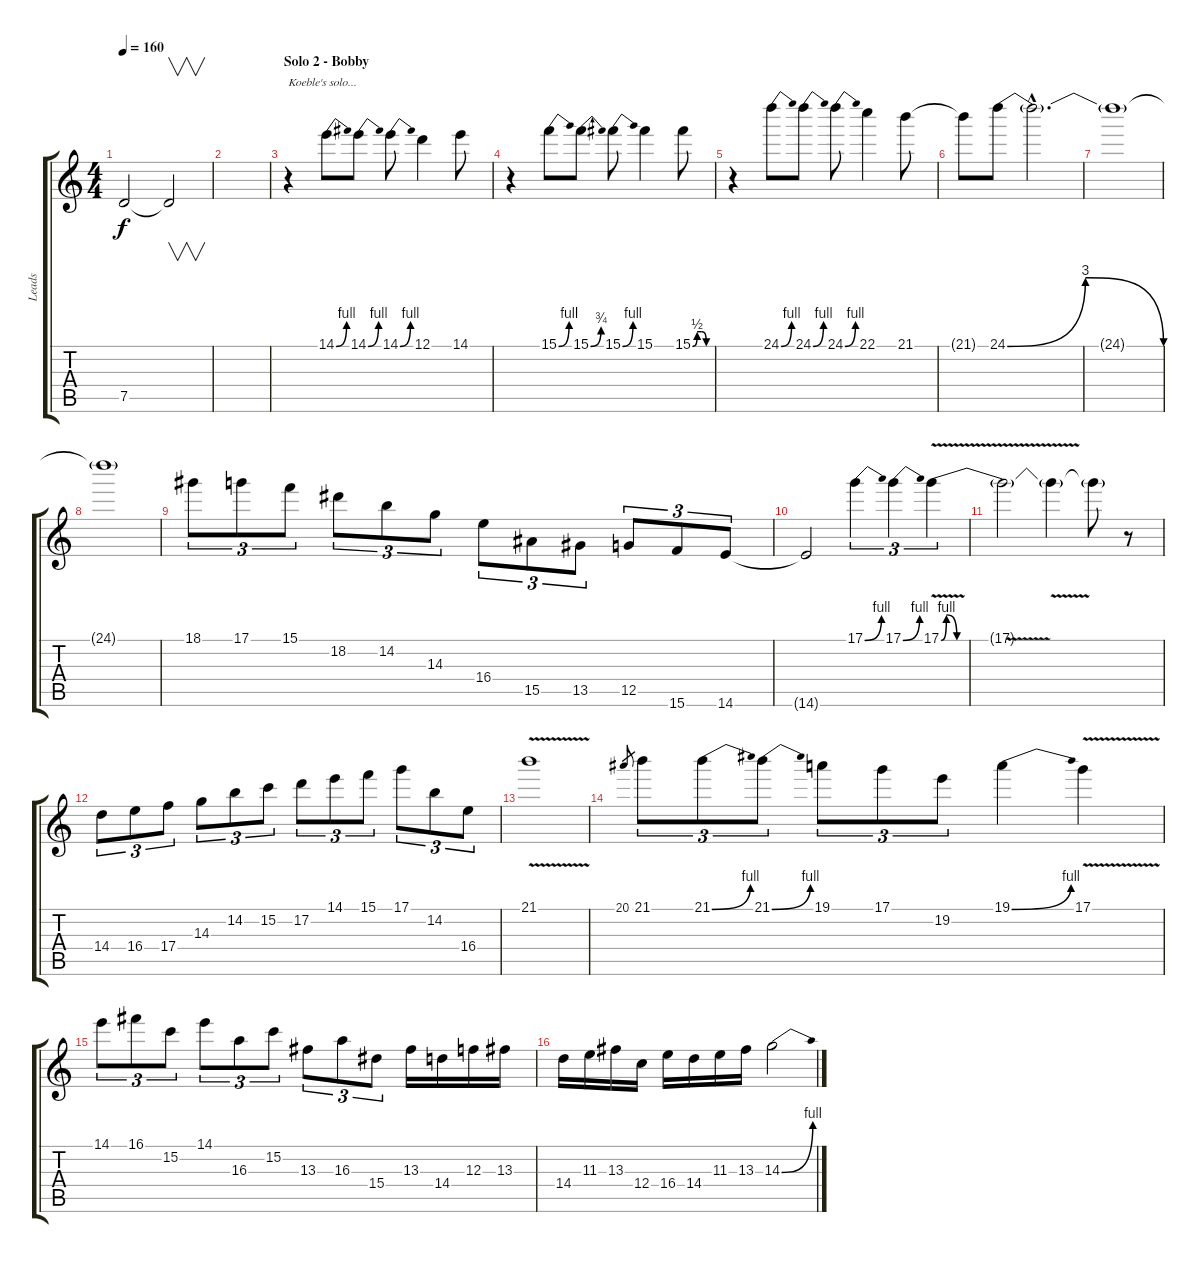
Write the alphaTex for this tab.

\track ("Leads" "Leads") {instrument distortionguitar}
\staff {score tabs}
\tuning (D4 A3 F3 C3 G2 D2) {hide}
\ts (4 4)
\tempo 160
\clef g2
\ks c
7.5{t}.2{dy f} 7.5{t}.2{v} |
|
\section ("" "Solo 2 - Bobby")
r.4{txt "Koeble's solo..."} 14.1{be (bend 0 0 60 4)}.8 14.1{be (bend 0 0 60 4)}.8 14.1{be (bend 0 0 60 4)}.8 12.1.4 14.1.8 |
r.4 15.1{be (bend 0 0 60 4)}.8 15.1{be (bend 0 0 60 3)}.8 15.1{be (bend 0 0 60 4)}.8 15.1.4 15.1{be (custom 0 0 15 2 30 2 45 0 60 0)}.8 |
r.4 24.1{be (bend 0 0 60 4)}.8 24.1{be (bend 0 0 60 4)}.8 24.1{be (bend 0 0 60 4)}.8 22.1.4 21.1.8 |
21.1{t}.8 24.1{be (bendrelease 0 0 30 12 30 12 60 0)}.8 24.1{hac t}.2{d} |
24.1{t}.1 |
24.1{t}.1 |
18.1.8{tu (3 2)} 17.1.8{tu (3 2)} 15.1.8{tu (3 2)} 18.2.8{tu (3 2)} 14.2.8{tu (3 2)} 14.3.8{tu (3 2)} 16.4.8{tu (3 2)} 15.5.8{tu (3 2)} 13.5.8{tu (3 2)} 12.5.8{tu (3 2)} 15.6.8{tu (3 2)} 14.6.8{tu (3 2)} |
14.6{t}.2 17.1{be (bend 0 0 60 4)}.4{tu (3 2)} 17.1{be (bend 0 0 60 4)}.4{tu (3 2)} 17.1{be (custom 0 0 5 4 15 0 30 0 60 0) v}.4{tu (3 2)} |
17.1{v t}.2 17.1{t}.4 17.1{t}.8 r.8 |
14.4.8{tu (3 2)} 16.4.8{tu (3 2)} 17.4.8{tu (3 2)} 14.3.8{tu (3 2)} 14.2.8{tu (3 2)} 15.2.8{tu (3 2)} 17.2.8{tu (3 2)} 14.1.8{tu (3 2)} 15.1.8{tu (3 2)} 17.1.8{tu (3 2)} 14.2.8{tu (3 2)} 16.4.8{tu (3 2)} |
21.1{v}.1 |
20.1.8{gr} 21.1.8{tu (3 2)} 21.1{be (bend 0 0 60 4)}.8{tu (3 2)} 21.1{be (bend 0 0 60 4)}.8{tu (3 2)} 19.1.8{tu (3 2)} 17.1.8{tu (3 2)} 19.2.8{tu (3 2)} 19.1{be (bend 0 0 60 4)}.4 17.1{v}.4 |
14.1.8{tu (3 2)} 16.1.8{tu (3 2)} 15.2.8{tu (3 2)} 14.1.8{tu (3 2)} 16.3.8{tu (3 2)} 15.2.8{tu (3 2)} 13.3.8{tu (3 2)} 16.3.8{tu (3 2)} 15.4.8{tu (3 2)} 13.3.16 14.4.16 12.3.16 13.3.16 |
14.4.16 11.3.16 13.3.16 12.4.16 16.4.16 14.4.16 11.3.16 13.3.16 14.3{be (bend 0 0 60 4)}.2
